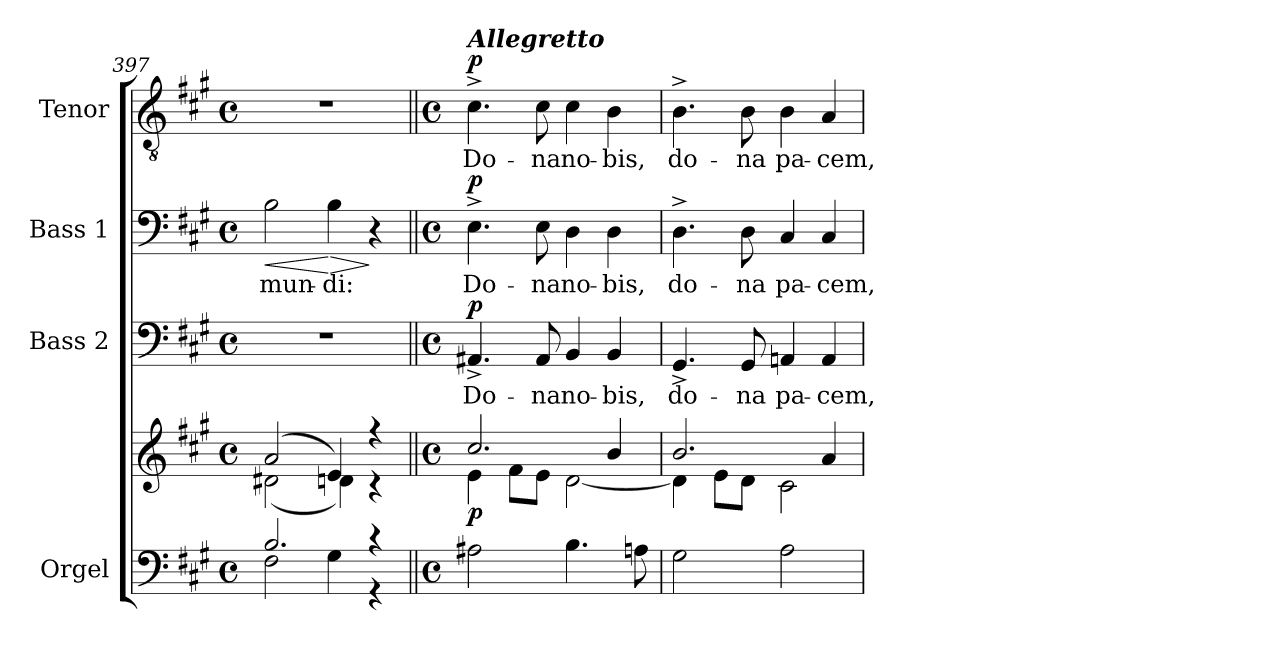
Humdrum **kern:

**kern	**kern	**dynam	**kern	**text	**dynam	**kern	**text	**dynam	**kern	**text	**dynam
*part4	*part4	*part4	*part3	*part3	*part3	*part2	*part2	*part2	*part1	*part1	*part1
*staff5	*staff4	*staff4/5	*staff3	*staff3	*staff3	*staff2	*staff2	*staff2	*staff1	*staff1	*staff1
*I"Orgel	*	*	*I"Bass 2	*	*	*I"Bass 1	*	*	*I"Tenor	*	*
*I'Org.	*	*	*I'B2.	*	*	*I'B1.	*	*	*I'T.	*	*
*clefF4	*clefG2	*	*clefF4	*	*	*clefF4	*	*	*clefGv2	*	*
*k[f#c#g#]	*k[f#c#g#]	*	*k[f#c#g#]	*	*	*k[f#c#g#]	*	*	*k[f#c#g#]	*	*
*A:	*A:	*	*A:	*	*	*A:	*	*	*A:	*	*
*M4/4	*M4/4	*	*M4/4	*	*	*M4/4	*	*	*M4/4	*	*
*met(c)	*met(c)	*	*met(c)	*	*	*met(c)	*	*	*met(c)	*	*
=397	=397	=397	=397	=397	=397	=397	=397	=397	=397	=397	=397
*^	*^	*	*	*	*	*	*	*	*	*	*
!	!	!	!	!	!	!	!	!	!LO:LY:b	!LO:HP:b	!	!	!
2.B/	2F#\	(2a/	(<2d#X\	.	1r	.	.	2B\	mun-	<	1r	.	.
!	!	!	!	!	!	!	!	!	!LO:LY:b	!LO:HP:n=1:b	!	!	!
.	4G#\	4e/)	4dn\)	.	.	.	.	4B\	-di:	[ >	.	.	.
4r	4r	4r	4r	.	.	.	.	4r	.	]	.	.	.
*v	*v	*	*	*	*	*	*	*	*	*	*	*	*
!!LO:PB:g=z
=398||	=398||	=398||	=398||	=398||	=398||	=398||	=398||	=398||	=398||	=398||	=398||	=398||
*M4/4	*M4/4	*	*	*M4/4	*	*	*M4/4	*	*	*M4/4	*	*
*met(c)	*met(c)	*	*	*met(c)	*	*	*met(c)	*	*	*met(c)	*	*
*^	*	*	*	*	*	*	*	*	*	*	*	*
!	!	!	!	!	!	!	!	!	!	!	!LO:TX:a:Bi:t=Allegretto	!	!
!	!	!	!	!LO:DY:b	!	!LO:LY:b	!LO:DY:a	!	!LO:LY:b	!LO:DY:a	!	!LO:LY:b	!LO:DY:a
*v	*v	*	*	*	*	*	*	*	*	*	*	*	*
2A#X\	2.cc#/	4e\	p	4.AA#X^>/	Do-	p	4.E^>\	Do-	p	4.c#^>\	Do-	p
.	.	8f#\L	.	.	.	.	.	.	.	.	.	.
!	!	!	!	!	!LO:LY:b	!	!	!LO:LY:b	!	!	!LO:LY:b	!
.	.	8e\J	.	8AA#/	-na	.	8E\	-na	.	8c#\	-na	.
!	!	!	!	!	!LO:LY:b	!	!	!LO:LY:b	!	!	!LO:LY:b	!
4.B\	.	[<2d\	.	4BB/	no-	.	4D\	no-	.	4c#\	no-	.
!	!	!	!	!	!LO:LY:b	!	!	!LO:LY:b	!	!	!LO:LY:b	!
.	4b/	.	.	4BB/	-bis,	.	4D\	-bis,	.	4B\	-bis,	.
8An\	.	.	.	.	.	.	.	.	.	.	.	.
=399	=399	=399	=399	=399	=399	=399	=399	=399	=399	=399	=399	=399
!	!	!	!	!	!LO:LY:b	!	!	!LO:LY:b	!	!	!LO:LY:b	!
2G#\	2.b/	4d\]	.	4.GG#^>/	do-	.	4.D^>\	do-	.	4.B^>\	do-	.
.	.	8e\L	.	.	.	.	.	.	.	.	.	.
!	!	!	!	!	!LO:LY:b	!	!	!LO:LY:b	!	!	!LO:LY:b	!
.	.	8d\J	.	8GG#/	-na	.	8D\	-na	.	8B\	-na	.
!	!	!	!	!	!LO:LY:b	!	!	!LO:LY:b	!	!	!LO:LY:b	!
2A\	.	2c#\	.	4AAn/	pa-	.	4C#/	pa-	.	4B\	pa-	.
!	!	!	!	!	!LO:LY:b	!	!	!LO:LY:b	!	!	!LO:LY:b	!
.	4a/	.	.	4AA/	-cem,	.	4C#/	-cem,	.	4A/	-cem,	.
*	*v	*v	*	*	*	*	*	*	*	*	*	*
=	=	=	=	=	=	=	=	=	=	=	=
*-	*-	*-	*-	*-	*-	*-	*-	*-	*-	*-	*-
